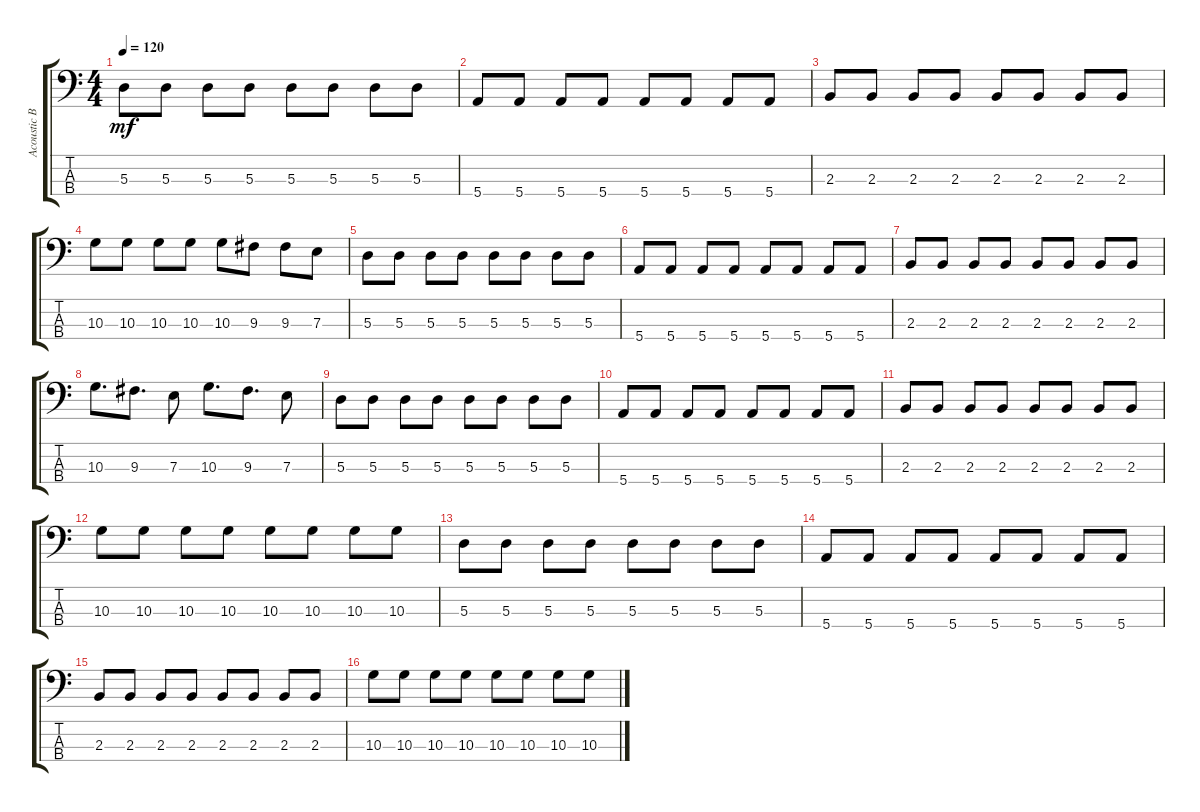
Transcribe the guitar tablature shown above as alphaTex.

\track ("Acoustic Bass" "Acoustic B") {instrument acousticguitarsteel}
\staff {score tabs}
\tuning (G2 D2 A1 E1) {hide}
\ts (4 4)
\tempo 120
\clef f4
\ks c
5.3.8{dy mf} 5.3.8 5.3.8 5.3.8 5.3.8 5.3.8 5.3.8 5.3.8 |
5.4.8 5.4.8 5.4.8 5.4.8 5.4.8 5.4.8 5.4.8 5.4.8 |
2.3.8 2.3.8 2.3.8 2.3.8 2.3.8 2.3.8 2.3.8 2.3.8 |
10.3.8 10.3.8 10.3.8 10.3.8 10.3.8 9.3.8 9.3.8 7.3.8 |
5.3.8 5.3.8 5.3.8 5.3.8 5.3.8 5.3.8 5.3.8 5.3.8 |
5.4.8 5.4.8 5.4.8 5.4.8 5.4.8 5.4.8 5.4.8 5.4.8 |
2.3.8 2.3.8 2.3.8 2.3.8 2.3.8 2.3.8 2.3.8 2.3.8 |
10.3.8{d} 9.3.8{d} 7.3.8 10.3.8{d} 9.3.8{d} 7.3.8 |
5.3.8 5.3.8 5.3.8 5.3.8 5.3.8 5.3.8 5.3.8 5.3.8 |
5.4.8 5.4.8 5.4.8 5.4.8 5.4.8 5.4.8 5.4.8 5.4.8 |
2.3.8 2.3.8 2.3.8 2.3.8 2.3.8 2.3.8 2.3.8 2.3.8 |
10.3.8 10.3.8 10.3.8 10.3.8 10.3.8 10.3.8 10.3.8 10.3.8 |
5.3.8 5.3.8 5.3.8 5.3.8 5.3.8 5.3.8 5.3.8 5.3.8 |
5.4.8 5.4.8 5.4.8 5.4.8 5.4.8 5.4.8 5.4.8 5.4.8 |
2.3.8 2.3.8 2.3.8 2.3.8 2.3.8 2.3.8 2.3.8 2.3.8 |
10.3.8 10.3.8 10.3.8 10.3.8 10.3.8 10.3.8 10.3.8 10.3.8
